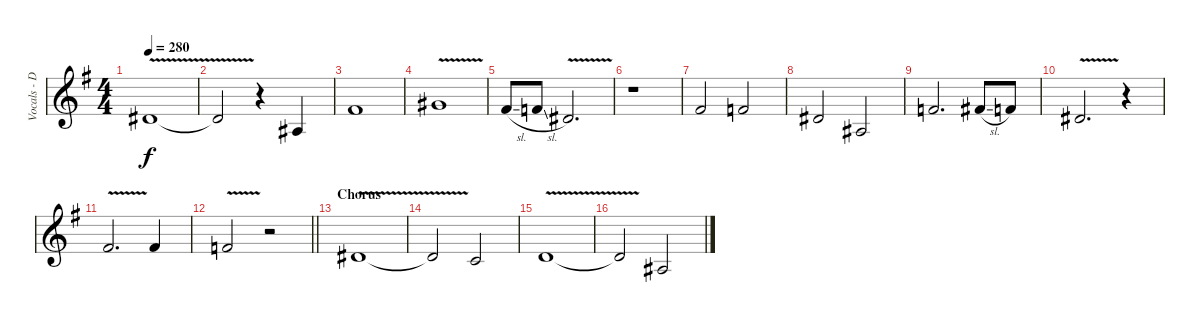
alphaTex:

\track ("Vocals - Doogie White" "Vocals - D") {instrument flute}
\staff {score}
\tuning (Eb4 Bb3 Gb3 Db3 Ab2 Eb2) {hide}
\ts (4 4)
\tempo 280
\clef g2
\ks eminor
5.2{v}.1{dy f} |
5.2{t}.2 r.4 0.2.4 |
3.1.1 |
5.1{v}.1 |
3.1{sl}.8 2.1{sl}.8 0.1{v}.2{d} |
r.1 |
3.1.2 2.1.2 |
0.1.2 0.2.2 |
2.1.2{d} 3.1{sl}.8 2.1.8 |
0.1{v}.2{d} r.4 |
3.1{v}.2{d} 3.1.4 |
\barLineRight lightlight
2.1{v}.2 r.2 |
\section ("" "Chorus")
0.1{v}.1 |
0.1{t}.2 2.2.2 |
4.2{v}.1 |
4.2{t}.2 0.2.2
